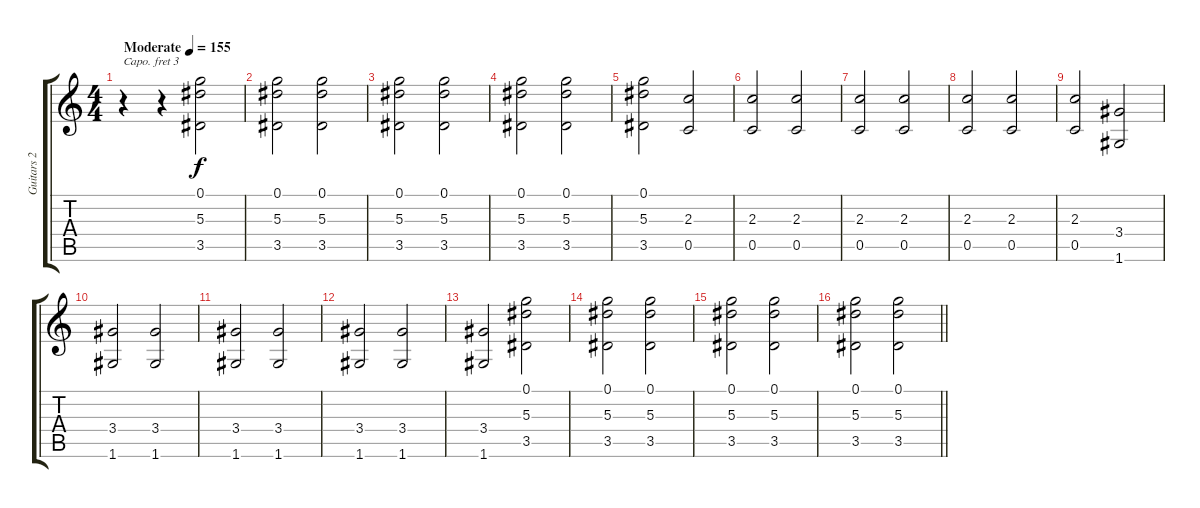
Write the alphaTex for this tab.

\track ("Guitars 2" "Guitars 2") {instrument overdrivenguitar}
\staff {score tabs}
\capo 3
\tuning (E4 B3 G3 D3 A2 E2) {hide}
\ts (4 4)
\tempo (155 "Moderate")
\clef g2
\ks c
r.4{dy f instrument overdrivenguitar} r.4 (0.1 5.3 3.5).2 |
(0.1 5.3 3.5).2 (0.1 5.3 3.5).2 |
(0.1 5.3 3.5).2 (0.1 5.3 3.5).2 |
(0.1 5.3 3.5).2 (0.1 5.3 3.5).2 |
(0.1 5.3 3.5).2 (2.3 0.5).2 |
(2.3 0.5).2 (2.3 0.5).2 |
(2.3 0.5).2 (2.3 0.5).2 |
(2.3 0.5).2 (2.3 0.5).2 |
(2.3 0.5).2 (3.4 1.6).2 |
(3.4 1.6).2 (3.4 1.6).2 |
(3.4 1.6).2 (3.4 1.6).2 |
(3.4 1.6).2 (3.4 1.6).2 |
(3.4 1.6).2 (0.1 5.3 3.5).2 |
(0.1 5.3 3.5).2 (0.1 5.3 3.5).2 |
(0.1 5.3 3.5).2 (0.1 5.3 3.5).2 |
\barLineRight lightlight
(0.1 5.3 3.5).2 (0.1 5.3 3.5).2
